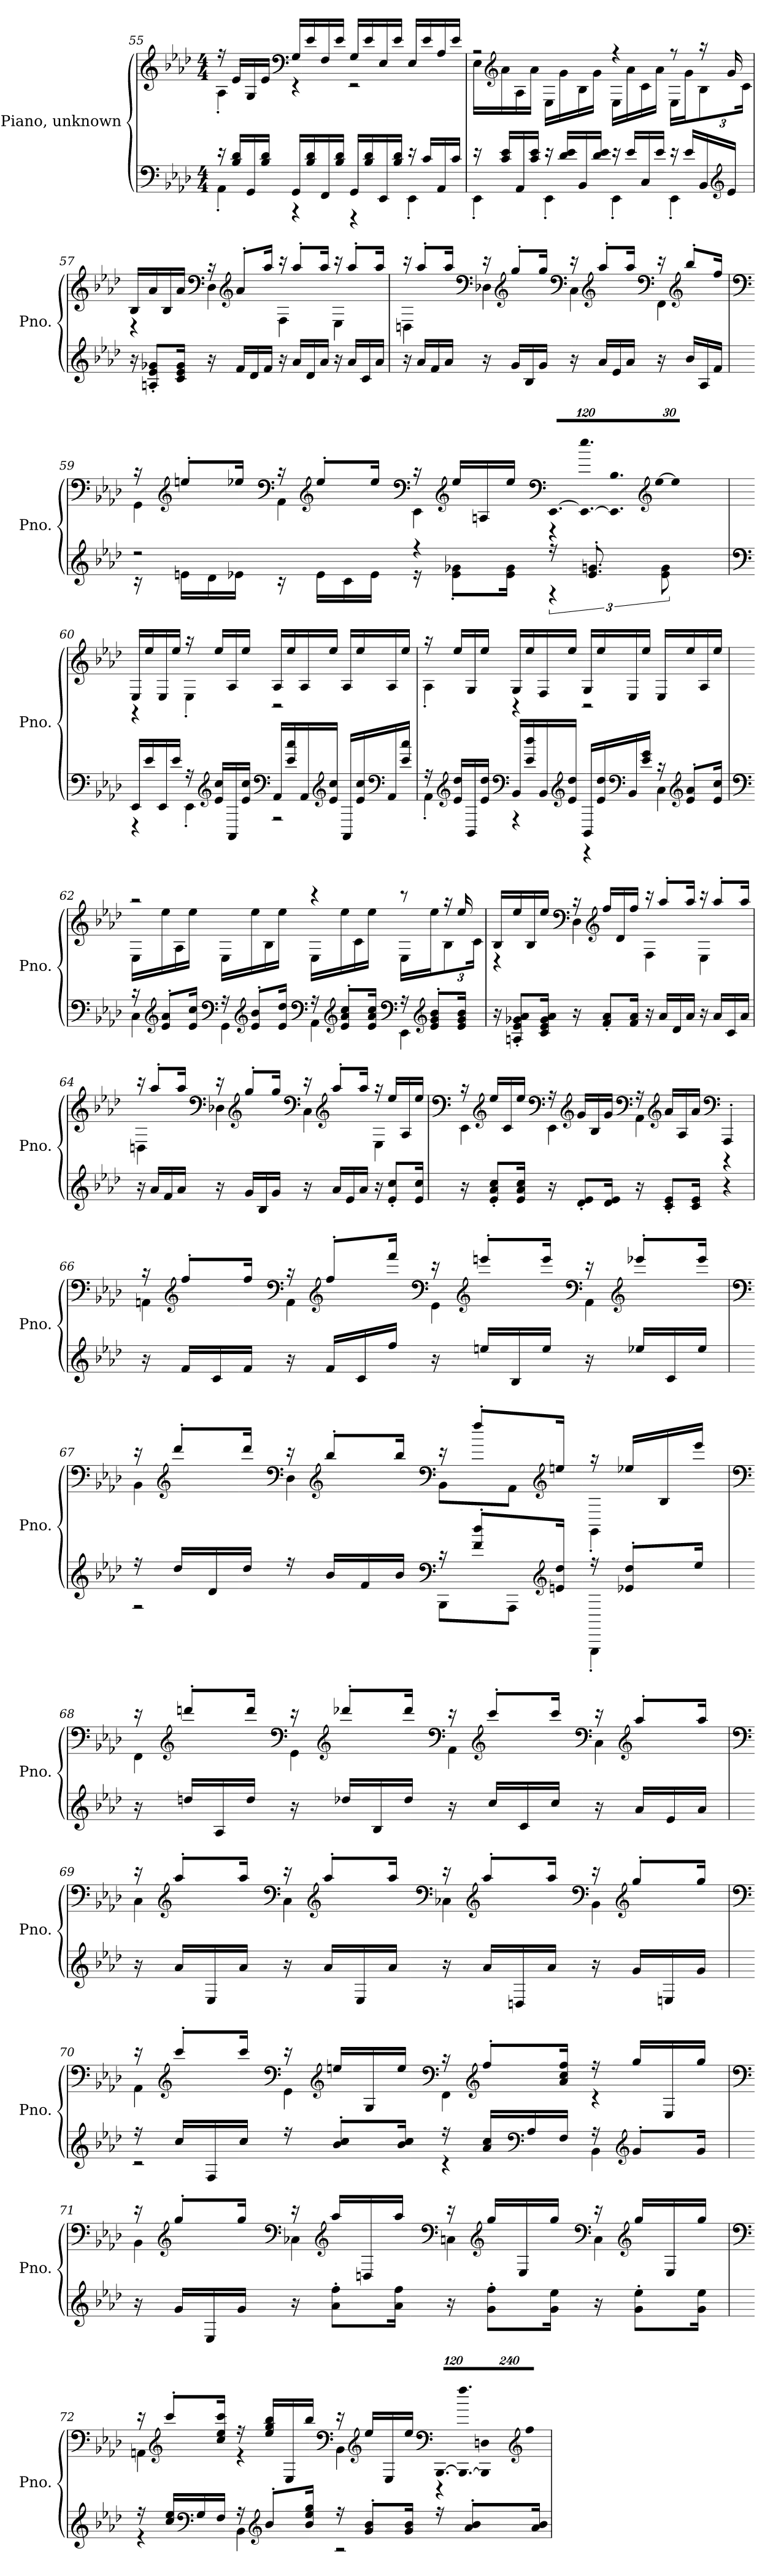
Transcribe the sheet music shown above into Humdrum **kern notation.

**kern	**kern
*part1	*part1
*staff2	*staff1
*I"Piano, unknown	*
*I'Pno.	*
!!LO:LB:g=z
*clefF4	*clefG2
*k[b-e-a-d-]	*k[b-e-a-d-]
*M4/4	*M4/4
=55	=55
*^	*^
16r	4AA-'\	16r	4A-'\
16B-/ 16d-/LL	.	16e-/LL	.
16GG/	.	16G/	.
16B-/ 16d-/JJ	.	16e-/JJ	.
*	*	*clefF4	*
16GG/LL	4r	16G/LL	4r
16B-/ 16d-/	.	16e-/	.
16FF/	.	16F/	.
16B-/ 16d-/JJ	.	16e-/JJ	.
16GG/LL	4r	16G/LL	2r
16B-/ 16d-/	.	16e-/	.
16EE-/	.	16E-/	.
16B-/ 16d-/JJ	.	16e-/JJ	.
16r	4EE-'\	16E-/LL	.
16c/LL	.	16e-/	.
16AA-/	.	16A-/	.
16c/JJ	.	16e-/JJ	.
=56	=56	=56	=56
16r	4EE-'\	2r	16E-\LL
*	*	*clefG2	*
16c/ 16e-/LL	.	.	16a-\
16AA-/	.	.	16A-\
16c/ 16e-/JJ	.	.	16a-\JJ
16r	4EE-'\	.	16E-\LL
16d-/ 16e-/LL	.	.	16g\
16BB-/	.	.	16B-\
16d-/ 16e-/JJ	.	.	16g\JJ
16r	4EE-'\	4r	16E-\LL
16e-/LL	.	.	16a-\
16C/	.	.	16c\
16e-/JJ	.	.	16a-\JJ
16r	4EE-'\	8r	16E-\LL
16e-/LL	.	.	16g\J
*	*	*	*Xbrackettup
16BB-/	.	16r	12B-\
*clefG2	*	*	*
16e-/JJ	.	16g/	.
.	.	.	24c\Jk
*v	*v	*	*
!!LO:PB:g=z	!!
=57	=57	=57
16r	16B-/LL	4r
8An/' 8e-/' 8g-X/'L	16a-/	.
.	16B-/	.
16c/ 16e-/ 16g-/Jk	16a-/JJ	.
*	*clefF4	*
16r	16r	4D-\
*	*clefG2	*
16f/LL	8a-'/L	.
16d-/	.	.
16f/JJ	16aa-/Jk	.
16r	16r	4F\
16a-/LL	8aa-'/L	.
16d-/	.	.
16a-/JJ	16aa-/Jk	.
16r	16r	4E-\
16a-/LL	8aa-'/L	.
16c/	.	.
16a-/JJ	16aa-/Jk	.
!!LO:LB:g=z	!!
=58	=58	=58
16r	16r	4Dn\
16a-/LL	8aa-'/L	.
16f/	.	.
16a-/JJ	16aa-/Jk	.
*	*clefF4	*
16r	16r	4D-X\
*	*clefG2	*
16g/LL	8gg'/L	.
16B-/	.	.
16g/JJ	16gg/Jk	.
*	*clefF4	*
16r	16r	4C\
*	*clefG2	*
16a-/LL	8aa-'/L	.
16e-/	.	.
16a-/JJ	16aa-/Jk	.
*	*clefF4	*
16r	16r	4FF\
*	*clefG2	*
16b-/LL	8bb-'/L	.
16A-/	.	.
16f/JJ	16ff/Jk	.
!!LO:LB:g=z	!!
=59	=59	=59
*	*clefF4	*
*^	*	*
2r	16r	16r	4GG\
*	*	*clefG2	*
.	16en\LL	8een'/L	.
.	16d-\	.	.
.	16e-X\JJ	16ee-X/Jk	.
*	*	*clefF4	*
.	16r	16r	4AA-\
*	*	*clefG2	*
.	16e-\LL	8ee-'/L	.
.	16c\	.	.
.	16e-\JJ	16ee-/Jk	.
*	*	*clefF4	*
4r	16r	16r	4EE-\
*	*	*clefG2	*
.	8e-\' 8g-X\'L	16ee-/LL	.
.	.	16An/	.
.	16e-\ 16g-\Jk	16ee-/JJ	.
*	*	*clefF4	*
!	!	!LO:N:vis=32.	!
16r	6r	[1920%103EE-/LLL	4r
!	!	!LO:N:vis=32.	!
.	.	1920%103EE-/_ 1920%103ee-/	.
8.e-/' 8.gn/'	.	.	.
!	!	!LO:N:vis=32.	!
.	.	1920%103EE-/] 1920%103B-/	.
*	*	*clefG2	*
!	!	!LO:N:vis=64	!
.	.	[960%17ee-/JK	.
.	12e-\ 12g\	.	.
!	!	!LO:N:vis=16	!
.	.	1920%137ee-/JJ]	.
!!LO:LB:g=z	!!
=60	=60	=60	=60
*clefF4	*	*	*
16EE-/LL	4r	16E-/LL	4r
16e-/	.	16ee-/	.
16EE-/	.	16E-/	.
16e-/JJ	.	16ee-/JJ	.
16r	4EE-'\	16r	4E-'\
*clefG2	*	*	*
16e-/ 16cc/LL	.	16ee-/LL	.
16AA-/	.	16A-/	.
16e-/ 16cc/JJ	.	16ee-/JJ	.
*clefF4	*	*	*
16AA-/LL	2r	16A-/LL	2r
16e-/ 16cc/	.	16ee-/	.
16AA-/	.	16A-/	.
*clefG2	*	*	*
16e-/ 16cc/JJ	.	16ee-/JJ	.
16AA-/LL	.	16A-/LL	.
16e-/ 16cc/	.	16ee-/	.
*clefF4	*	*	*
16AA-/	.	16A-/	.
16e-/ 16cc/JJ	.	16ee-/JJ	.
!!LO:LB:g=z	!!
=61	=61	=61	=61
16r	4AA-'\	16r	4A-'\
*clefG2	*	*	*
16e-/ 16dd-/LL	.	16ee-/LL	.
16BB-/	.	16G/	.
16e-/ 16dd-/JJ	.	16ee-/JJ	.
*clefF4	*	*	*
16BB-/LL	4r	16G/LL	4r
16e-/ 16dd-/	.	16ee-/	.
16BB-/	.	16F/	.
*clefG2	*	*	*
16e-/ 16dd-/JJ	.	16ee-/JJ	.
16BB-/LL	4r	16G/LL	2r
16e-/ 16dd-/	.	16ee-/	.
*clefF4	*	*	*
16BB-/	.	16E-/	.
16e-/ 16g/JJ	.	16ee-/JJ	.
16r	4C\	16E-/LL	.
*clefG2	*	*	*
8e-/' 8a-/'L	.	16ee-/	.
.	.	16A-/	.
16e-/ 16cc/Jk	.	16ee-/JJ	.
!!LO:LB:g=z	!!
=62	=62	=62	=62
*clefF4	*	*	*
16r	4C\	2r	16E-\LL
*clefG2	*	*	*
8e-/' 8a-/'L	.	.	16ee-\
.	.	.	16A-\
16e-/ 16cc/Jk	.	.	16ee-\JJ
*clefF4	*	*	*
16r	4GG\	.	16E-\LL
*clefG2	*	*	*
8e-/' 8b-/'L	.	.	16ee-\
.	.	.	16B-\
16e-/ 16dd-/Jk	.	.	16ee-\JJ
*clefF4	*	*	*
16r	4AA-\	4r	16E-\LL
*clefG2	*	*	*
8e-/' 8a-/' 8cc/'L	.	.	16ee-\
.	.	.	16c\
16e-/ 16a-/ 16cc/Jk	.	.	16ee-\JJ
*clefF4	*	*	*
16r	4EE-\	8r	16E-\LL
*clefG2	*	*	*
8e-/' 8g/' 8b-/'L	.	.	16ee-\J
.	.	16r	12B-\
16e-/ 16g/ 16b-/Jk	.	16ee-/	.
.	.	.	24c\Jk
*v	*v	*	*
!!LO:PB:g=z	!!
=63	=63	=63
16r	16B-/LL	4r
8An/' 8e-/' 8g-X/' 8a-/'L	16ee-/	.
.	16B-/	.
16c/ 16e-/ 16g-/ 16a-/Jk	16ee-/JJ	.
*	*clefF4	*
16r	16r	4D-\
*	*clefG2	*
8f/' 8a-/'L	16ff/LL	.
.	16d-/	.
16f/ 16a-/Jk	16ff/JJ	.
16r	16r	4F\
16a-/LL	8aa-'/L	.
16d-/	.	.
16a-/JJ	16aa-/Jk	.
16r	16r	4E-\
16a-/LL	8aa-'/L	.
16c/	.	.
16a-/JJ	16aa-/Jk	.
=64	=64	=64
16r	16r	4Dn\
16a-/LL	8aa-'/L	.
16f/	.	.
16a-/JJ	16aa-/Jk	.
*	*clefF4	*
16r	16r	4D-X\
*	*clefG2	*
16g/LL	8gg'/L	.
16B-/	.	.
16g/JJ	16gg/Jk	.
*	*clefF4	*
16r	16r	4C\
*	*clefG2	*
16a-/LL	8aa-'/L	.
16e-/	.	.
16a-/JJ	16aa-/Jk	.
16r	16r	4E-\
8e-/' 8cc/'L	16ee-/LL	.
.	16A-/	.
16e-/ 16cc/Jk	16ee-/JJ	.
!!LO:LB:g=z	!!
=65	=65	=65
*	*clefF4	*
16r	16r	4EE-\
*	*clefG2	*
8e-/' 8a-/' 8cc/'L	16ee-/LL	.
.	16c/	.
16e-/ 16a-/ 16cc/Jk	16ee-/JJ	.
*	*clefF4	*
16r	16r	4EE-\
*	*clefG2	*
8d-/' 8e-/'L	16g/LL	.
.	16B-/	.
16d-/ 16e-/Jk	16g/JJ	.
*	*clefF4	*
16r	16r	4AA-\
*	*clefG2	*
8c/' 8e-/'L	16a-/LL	.
.	16A-/	.
16c/ 16e-/Jk	16a-/JJ	.
*	*clefF4	*
4r	4AAA-'/	4r
!!LO:LB:g=z	!!
=66	=66	=66
16r	16r	4AAn\
*	*clefG2	*
16f/LL	8ff'/L	.
16c/	.	.
16f/JJ	16ff/Jk	.
*	*clefF4	*
16r	16r	4AA\
*	*clefG2	*
16f/LL	8ff'/L	.
16c/	.	.
16ff/JJ	16fff/Jk	.
*	*clefF4	*
16r	16r	4GG\
*	*clefG2	*
16een/LL	8eeen'/L	.
16B-/	.	.
16ee/JJ	16eee/Jk	.
*	*clefF4	*
16r	16r	4AA\
*	*clefG2	*
16ee-X/LL	8eee-X'/L	.
16c/	.	.
16ee-/JJ	16eee-/Jk	.
!!LO:LB:g=z	!!
=67	=67	=67
*	*clefF4	*
*^	*	*
16r	2r	16r	4BB-\
*	*	*clefG2	*
16dd-/LL	.	8ddd-'/L	.
16d-/	.	.	.
16dd-/JJ	.	16ddd-/Jk	.
*	*	*clefF4	*
16r	.	16r	4D-\
*	*	*clefG2	*
16b-/LL	.	8bb-'/L	.
16f/	.	.	.
16b-/JJ	.	16bb-/Jk	.
*clefF4	*	*clefF4	*
16r	8BBB-\L	16r	8BB-\L
8f/' 8dd-/'L	.	8ff'/L	.
.	8AAA-\J	.	8AA-\J
*clefG2	*	*clefG2	*
16en/ 16dd-/Jk	.	16een/Jk	.
16r	4GGG'\	16r	4GG'\
8e-X/' 8dd-/'L	.	16ee-X/LL	.
.	.	16B-/	.
16ee-/Jk	.	16eee-/JJ	.
*v	*v	*	*
!!LO:LB:g=z	!!
=68	=68	=68
*	*clefF4	*
16r	16r	4FF\
*	*clefG2	*
16ddn/LL	8dddn'/L	.
16A-/	.	.
16dd/JJ	16ddd/Jk	.
*	*clefF4	*
16r	16r	4GG\
*	*clefG2	*
16dd-X/LL	8ddd-X'/L	.
16B-/	.	.
16dd-/JJ	16ddd-/Jk	.
*	*clefF4	*
16r	16r	4AA-\
*	*clefG2	*
16cc/LL	8ccc'/L	.
16c/	.	.
16cc/JJ	16ccc/Jk	.
*	*clefF4	*
16r	16r	4C\
*	*clefG2	*
16a-/LL	8aa-'/L	.
16e-/	.	.
16a-/JJ	16aa-/Jk	.
!!LO:LB:g=z	!!
=69	=69	=69
*	*clefF4	*
16r	16r	4C\
*	*clefG2	*
16a-/LL	8aa-'/L	.
16E-/	.	.
16a-/JJ	16aa-/Jk	.
*	*clefF4	*
16r	16r	4C\
*	*clefG2	*
16a-/LL	8aa-'/L	.
16E-/	.	.
16a-/JJ	16aa-/Jk	.
*	*clefF4	*
16r	16r	4C-X\
*	*clefG2	*
16a-/LL	8aa-'/L	.
16Dn/	.	.
16a-/JJ	16aa-/Jk	.
*	*clefF4	*
16r	16r	4BB-\
*	*clefG2	*
16g/LL	8gg'/L	.
16En/	.	.
16g/JJ	16gg/Jk	.
!!LO:PB:g=z	!!
=70	=70	=70
*	*clefF4	*
*^	*	*
16r	2r	16r	4AA-\
*	*	*clefG2	*
16cc/LL	.	8ccc'/L	.
16F/	.	.	.
16cc/JJ	.	16ccc/Jk	.
*	*	*clefF4	*
16r	.	16r	4GG\
*	*	*clefG2	*
8b-/' 8cc/'L	.	16een/LL	.
.	.	16G/	.
16b-/ 16cc/Jk	.	16ee/JJ	.
*	*	*clefF4	*
16r	4r	16r	4FF\
*	*	*clefG2	*
16a-/ 16cc/LL	.	8ff'/L	.
*clefF4	*	*	*
16A-/	.	.	.
16F/JJ	.	16a-/ 16cc/ 16ff/Jk	.
16r	4BB-\	16r	4r
*clefG2	*	*	*
8g'/L	.	16gg/LL	.
.	.	16E-/	.
16g/Jk	.	16gg/JJ	.
*v	*v	*	*
!!LO:LB:g=z	!!
=71	=71	=71
*	*clefF4	*
16r	16r	4BB-\
*	*clefG2	*
16g/LL	8gg'/L	.
16E-/	.	.
16g/JJ	16gg/Jk	.
*	*clefF4	*
16r	16r	4C-X\
*	*clefG2	*
8a-\' 8ff\'L	16aa-/LL	.
.	16Dn/	.
16a-\ 16ff\Jk	16aa-/JJ	.
*	*clefF4	*
16r	16r	4Cn\
*	*clefG2	*
8g\' 8ff\'L	16gg/LL	.
.	16E-/	.
16g\ 16ee-\Jk	16gg/JJ	.
*	*clefF4	*
16r	16r	4C\
*	*clefG2	*
8g\' 8ee-\'L	16gg/LL	.
.	16E-/	.
16g\ 16ee-\Jk	16gg/JJ	.
!!LO:LB:g=z	!!
=72	=72	=72
*	*clefF4	*
*^	*	*
16r	4r	16r	4AAn\
*	*	*clefG2	*
16cc/ 16ee-/LL	.	8ccc'/L	.
*clefF4	*	*	*
16G/	.	.	.
16F/JJ	.	16cc/ 16ee-/ 16ccc/Jk	.
16r	4BB-\	16r	4r
*clefG2	*	*	*
8b-'/L	.	16ee-/ 16gg/ 16bb-/LL	.
.	.	16E-/	.
16b-/ 16ee-/ 16gg/Jk	.	16bb-/JJ	.
*	*	*clefF4	*
16r	2r	16r	4BB-\
*	*	*clefG2	*
8g/' 8b-/'L	.	16ee-/LL	.
.	.	16E-/	.
16g/ 16b-/Jk	.	16ee-/JJ	.
*	*	*clefF4	*
!	!	!LO:N:vis=32.	!
16r	.	[1920%103BBB-/LLL	4r
!	!	!LO:N:vis=32.	!
.	.	1920%103BBB-/_ 1920%103ff/J	.
8a-/' 8b-/'L	.	.	.
!	!	!LO:N:vis=16	!
.	.	1920%137BBB-/] 1920%137Dn/	.
*	*	*clefG2	*
!	!	!LO:N:vis=16	!
.	.	1920%137ff/JJ	.
16a-/ 16b-/Jk	.	.	.
*v	*v	*	*
*	*v	*v
=	=
*-	*-
